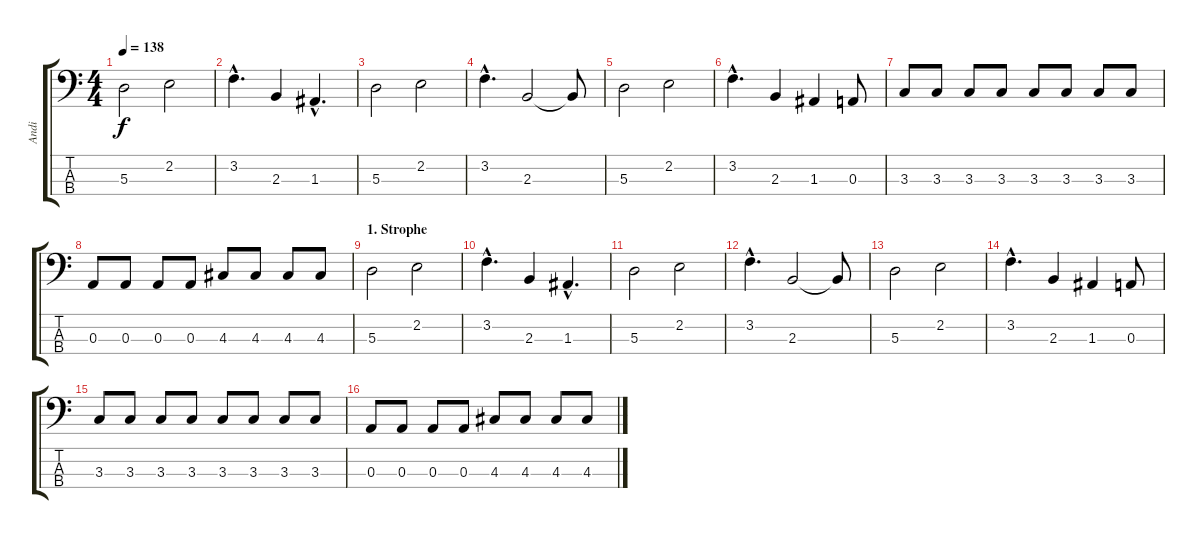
\track ("Andi" "Andi") {instrument electricbasspick}
\staff {score tabs}
\tuning (G2 D2 A1 E1) {hide}
\ts (4 4)
\tempo 138
\clef f4
\ks c
5.3.2{dy f instrument electricbasspick} 2.2.2 |
3.2{hac}.4{d} 2.3.4 1.3{hac}.4{d} |
5.3.2 2.2.2 |
3.2{hac}.4{d} 2.3.2 2.3{t}.8 |
5.3.2 2.2.2 |
3.2{hac}.4{d} 2.3.4 1.3.4 0.3.8 |
3.3.8 3.3.8 3.3.8 3.3.8 3.3.8 3.3.8 3.3.8 3.3.8 |
0.3.8 0.3.8 0.3.8 0.3.8 4.3.8 4.3.8 4.3.8 4.3.8 |
\section ("" "1. Strophe")
5.3.2 2.2.2 |
3.2{hac}.4{d} 2.3.4 1.3{hac}.4{d} |
5.3.2 2.2.2 |
3.2{hac}.4{d} 2.3.2 2.3{t}.8 |
5.3.2 2.2.2 |
3.2{hac}.4{d} 2.3.4 1.3.4 0.3.8 |
3.3.8 3.3.8 3.3.8 3.3.8 3.3.8 3.3.8 3.3.8 3.3.8 |
0.3.8 0.3.8 0.3.8 0.3.8 4.3.8 4.3.8 4.3.8 4.3.8
